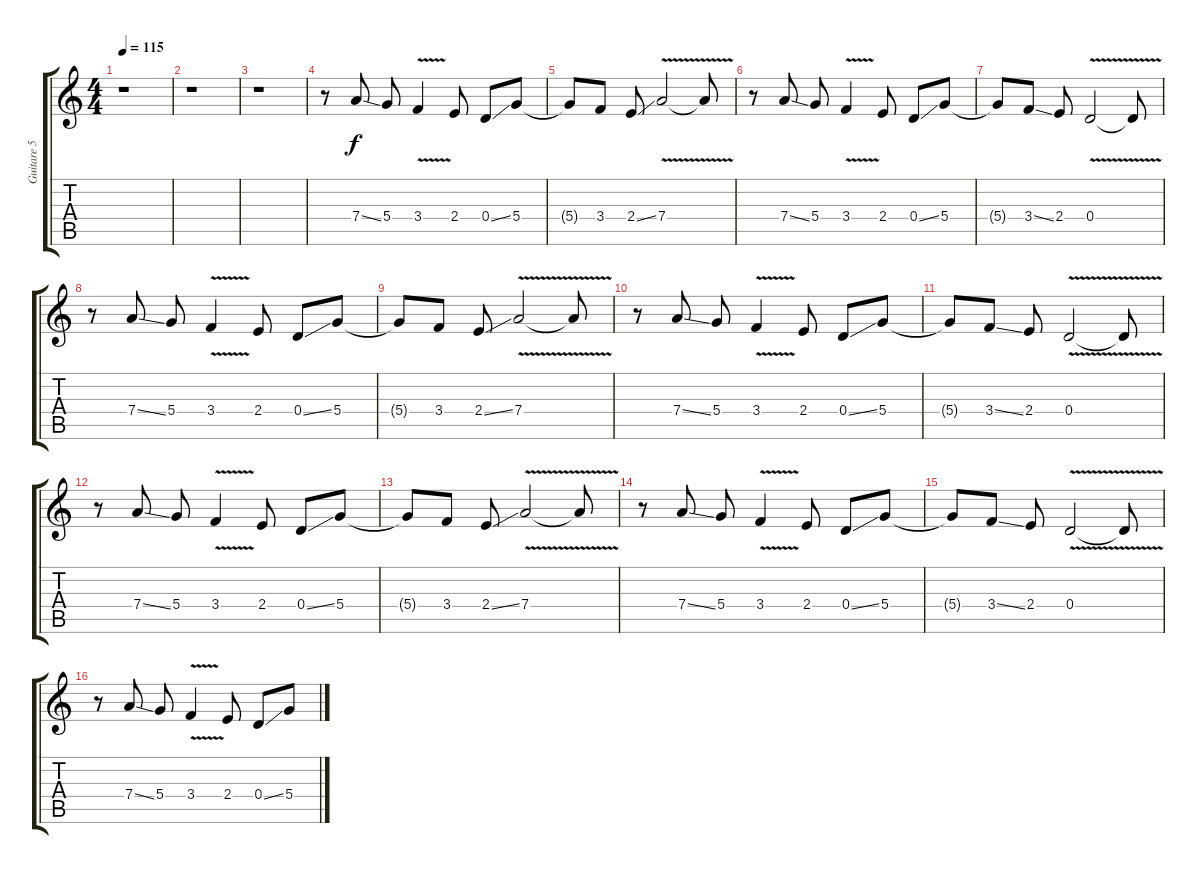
\track ("Guitare 5" "Guitare 5") {instrument electricguitarjazz}
\staff {score tabs}
\tuning (E4 B3 G3 D3 A2 E2) {hide}
\ts (4 4)
\tempo 115
\clef g2
\ks c
r.1{dy f} |
r.1 |
r.1 |
r.8 7.4{ss}.8 5.4.8 3.4{v}.4 2.4.8 0.4{ss}.8 5.4.8 |
5.4{t}.8 3.4.8 2.4{ss}.8 7.4{v}.2 7.4{t}.8 |
r.8 7.4{ss}.8 5.4.8 3.4{v}.4 2.4.8 0.4{ss}.8 5.4.8 |
5.4{t}.8 3.4{ss}.8 2.4.8 0.4{v}.2 0.4{t}.8 |
r.8 7.4{ss}.8 5.4.8 3.4{v}.4 2.4.8 0.4{ss}.8 5.4.8 |
5.4{t}.8 3.4.8 2.4{ss}.8 7.4{v}.2 7.4{t}.8 |
r.8 7.4{ss}.8 5.4.8 3.4{v}.4 2.4.8 0.4{ss}.8 5.4.8 |
5.4{t}.8 3.4{ss}.8 2.4.8 0.4{v}.2 0.4{t}.8 |
r.8 7.4{ss}.8 5.4.8 3.4{v}.4 2.4.8 0.4{ss}.8 5.4.8 |
5.4{t}.8 3.4.8 2.4{ss}.8 7.4{v}.2 7.4{t}.8 |
r.8 7.4{ss}.8 5.4.8 3.4{v}.4 2.4.8 0.4{ss}.8 5.4.8 |
5.4{t}.8 3.4{ss}.8 2.4.8 0.4{v}.2 0.4{t}.8 |
r.8 7.4{ss}.8 5.4.8 3.4{v}.4 2.4.8 0.4{ss}.8 5.4.8
